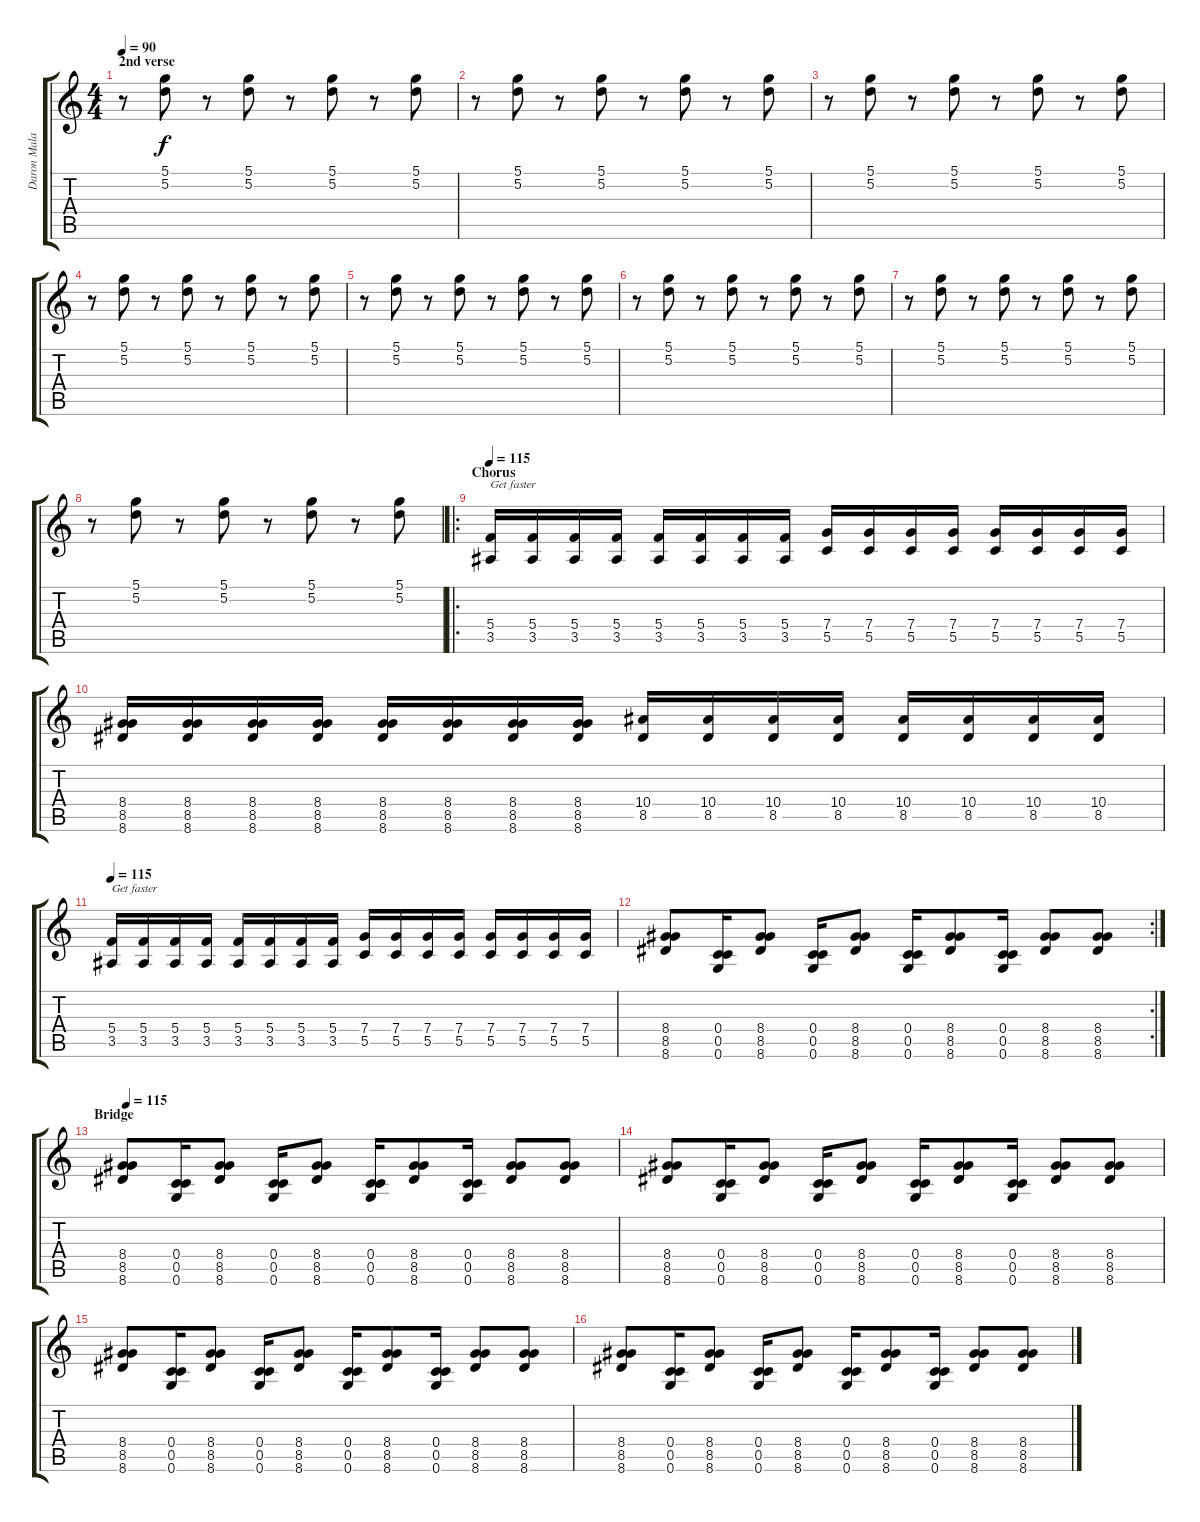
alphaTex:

\track ("Daron Malakian" "Daron Mala") {instrument distortionguitar}
\staff {score tabs}
\tuning (D4 A3 F3 C3 G2 C3) {hide}
\ts (4 4)
\section ("" "2nd verse")
\tempo 90
\clef g2
\ks c
r.8{dy f} (5.1 5.2).8 r.8 (5.1 5.2).8 r.8 (5.1 5.2).8 r.8 (5.1 5.2).8 |
r.8 (5.1 5.2).8 r.8 (5.1 5.2).8 r.8 (5.1 5.2).8 r.8 (5.1 5.2).8 |
r.8 (5.1 5.2).8 r.8 (5.1 5.2).8 r.8 (5.1 5.2).8 r.8 (5.1 5.2).8 |
r.8 (5.1 5.2).8 r.8 (5.1 5.2).8 r.8 (5.1 5.2).8 r.8 (5.1 5.2).8 |
r.8 (5.1 5.2).8 r.8 (5.1 5.2).8 r.8 (5.1 5.2).8 r.8 (5.1 5.2).8 |
r.8 (5.1 5.2).8 r.8 (5.1 5.2).8 r.8 (5.1 5.2).8 r.8 (5.1 5.2).8 |
r.8 (5.1 5.2).8 r.8 (5.1 5.2).8 r.8 (5.1 5.2).8 r.8 (5.1 5.2).8 |
r.8 (5.1 5.2).8 r.8 (5.1 5.2).8 r.8 (5.1 5.2).8 r.8 (5.1 5.2).8 |
\ro
\section ("" "Chorus")
\tempo 115
(5.4 3.5).16{txt "Get faster"} (5.4 3.5).16 (5.4 3.5).16 (5.4 3.5).16 (5.4 3.5).16 (5.4 3.5).16 (5.4 3.5).16 (5.4 3.5).16 (7.4 5.5).16 (7.4 5.5).16 (7.4 5.5).16 (7.4 5.5).16 (7.4 5.5).16 (7.4 5.5).16 (7.4 5.5).16 (7.4 5.5).16 |
(8.4 8.5 8.6).16 (8.4 8.5 8.6).16 (8.4 8.5 8.6).16 (8.4 8.5 8.6).16 (8.4 8.5 8.6).16 (8.4 8.5 8.6).16 (8.4 8.5 8.6).16 (8.4 8.5 8.6).16 (10.4 8.5).16 (10.4 8.5).16 (10.4 8.5).16 (10.4 8.5).16 (10.4 8.5).16 (10.4 8.5).16 (10.4 8.5).16 (10.4 8.5).16 |
\tempo 115
(5.4 3.5).16{txt "Get faster"} (5.4 3.5).16 (5.4 3.5).16 (5.4 3.5).16 (5.4 3.5).16 (5.4 3.5).16 (5.4 3.5).16 (5.4 3.5).16 (7.4 5.5).16 (7.4 5.5).16 (7.4 5.5).16 (7.4 5.5).16 (7.4 5.5).16 (7.4 5.5).16 (7.4 5.5).16 (7.4 5.5).16 |
\rc 2
(8.4 8.5 8.6).8 (0.4 0.5 0.6).16 (8.4 8.5 8.6).8 (0.4 0.5 0.6).16 (8.4 8.5 8.6).8 (0.4 0.5 0.6).16 (8.4 8.5 8.6).8 (0.4 0.5 0.6).16 (8.4 8.5 8.6).8 (8.4 8.5 8.6).8 |
\section ("" "Bridge")
\tempo 115
(8.4 8.5 8.6).8 (0.4 0.5 0.6).16 (8.4 8.5 8.6).8 (0.4 0.5 0.6).16 (8.4 8.5 8.6).8 (0.4 0.5 0.6).16 (8.4 8.5 8.6).8 (0.4 0.5 0.6).16 (8.4 8.5 8.6).8 (8.4 8.5 8.6).8 |
(8.4 8.5 8.6).8 (0.4 0.5 0.6).16 (8.4 8.5 8.6).8 (0.4 0.5 0.6).16 (8.4 8.5 8.6).8 (0.4 0.5 0.6).16 (8.4 8.5 8.6).8 (0.4 0.5 0.6).16 (8.4 8.5 8.6).8 (8.4 8.5 8.6).8 |
(8.4 8.5 8.6).8 (0.4 0.5 0.6).16 (8.4 8.5 8.6).8 (0.4 0.5 0.6).16 (8.4 8.5 8.6).8 (0.4 0.5 0.6).16 (8.4 8.5 8.6).8 (0.4 0.5 0.6).16 (8.4 8.5 8.6).8 (8.4 8.5 8.6).8 |
(8.4 8.5 8.6).8 (0.4 0.5 0.6).16 (8.4 8.5 8.6).8 (0.4 0.5 0.6).16 (8.4 8.5 8.6).8 (0.4 0.5 0.6).16 (8.4 8.5 8.6).8 (0.4 0.5 0.6).16 (8.4 8.5 8.6).8 (8.4 8.5 8.6).8
